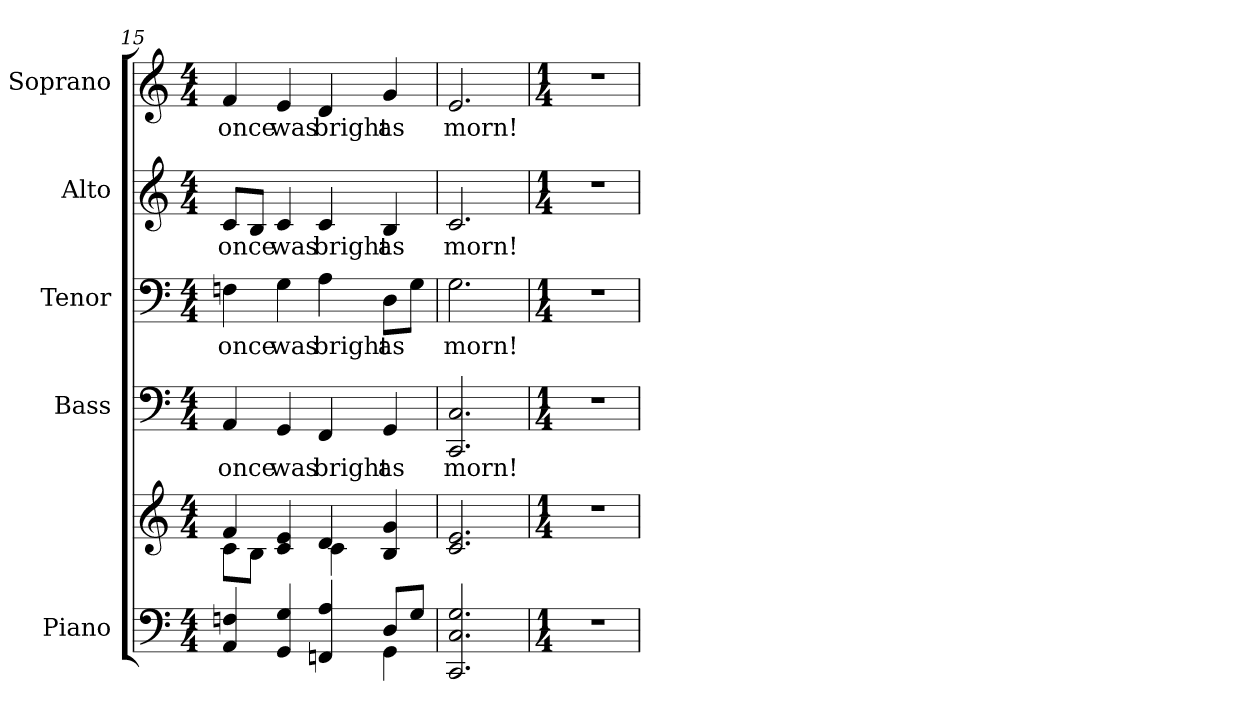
**kern	**kern	**kern	**text	**kern	**text	**kern	**text	**kern	**text
*part5	*part5	*part4	*part4	*part3	*part3	*part2	*part2	*part1	*part1
*staff6	*staff5	*staff4	*staff4	*staff3	*staff3	*staff2	*staff2	*staff1	*staff1
*I"Piano	*	*I"Bass	*	*I"Tenor	*	*I"Alto	*	*I"Soprano	*
*I'Pno.	*	*I'B.	*	*I'T.	*	*I'A.	*	*I'S.	*
*clefF4	*clefG2	*clefF4	*	*clefF4	*	*clefG2	*	*clefG2	*
*k[]	*k[]	*k[]	*	*k[]	*	*k[]	*	*k[]	*
*C:	*C:	*C:	*	*C:	*	*C:	*	*C:	*
*M4/4	*M4/4	*M4/4	*	*M4/4	*	*M4/4	*	*M4/4	*
=15	=15	=15	=15	=15	=15	=15	=15	=15	=15
*^	*^	*	*	*	*	*	*	*	*
!	!	!	!	!	!LO:LY:b:color=#000000	!	!	!	!	!	!
!	!	!	!	!	!	!	!LO:LY:b:color=#000000	!	!	!	!
!	!	!	!	!	!	!	!	!	!LO:LY:b:color=#000000	!	!
!	!	!	!	!	!	!	!	!	!	!	!LO:LY:b:color=#000000
4AAi/ 4Fni	2ryy	4fi/	8ci\L	4AAi/	once	4Fni\	once	8ci/L	once	4fi/	once
.	.	.	8Bi\J	.	.	.	.	8Bi/J	.	.	.
!	!	!	!	!	!LO:LY:b:color=#000000	!	!	!	!	!	!
!	!	!	!	!	!	!	!LO:LY:b:color=#000000	!	!	!	!
!	!	!	!	!	!	!	!	!	!LO:LY:b:color=#000000	!	!
!	!	!	!	!	!	!	!	!	!	!	!LO:LY:b:color=#000000
4GGi/ 4Gi	.	4ci/ 4ei	4ryy	4GGi/	was	4Gi\	was	4ci/	was	4ei/	was
!	!	!	!	!	!LO:LY:b:color=#000000	!	!	!	!	!	!
!	!	!	!	!	!	!	!LO:LY:b:color=#000000	!	!	!	!
!	!	!	!	!	!	!	!	!	!LO:LY:b:color=#000000	!	!
!	!	!	!	!	!	!	!	!	!	!	!LO:LY:b:color=#000000
4FFni/ 4Ai	4ryy	4di/	4ci\	4FFi/	bright	4Ai\	bright	4ci/	bright	4di/	bright
!	!	!	!	!	!LO:LY:b:color=#000000	!	!	!	!	!	!
!	!	!	!	!	!	!	!LO:LY:b:color=#000000	!	!	!	!
!	!	!	!	!	!	!	!	!	!LO:LY:b:color=#000000	!	!
!	!	!	!	!	!	!	!	!	!	!	!LO:LY:b:color=#000000
8Di/L	4GGi\	4Bi/ 4gi	4ryy	4GGi/	as	8Di\L	as	4Bi/	as	4gi/	as
8Gi/J	.	.	.	.	.	8Gi\J	.	.	.	.	.
*v	*v	*	*	*	*	*	*	*	*	*	*
*	*v	*v	*	*	*	*	*	*	*	*
!!LO:PB:g=z
=16	=16	=16	=16	=16	=16	=16	=16	=16	=16
!	!	!	!LO:LY:b:color=#000000	!	!	!	!	!	!
!	!	!	!	!	!LO:LY:b:color=#000000	!	!	!	!
!	!	!	!	!	!	!	!LO:LY:b:color=#000000	!	!
!	!	!	!	!	!	!	!	!	!LO:LY:b:color=#000000
2.CCi/ 2.Ci 2.Gi	2.ci/ 2.ei	2.CCi/ 2.Ci	morn!	2.Gi\	morn!	2.ci/	morn!	2.ei/	morn!
=17	=17	=17	=17	=17	=17	=17	=17	=17	=17
*M1/4	*M1/4	*M1/4	*	*M1/4	*	*M1/4	*	*M1/4	*
4r	4r	4r	.	4r	.	4r	.	4r	.
=	=	=	=	=	=	=	=	=	=
*-	*-	*-	*-	*-	*-	*-	*-	*-	*-
